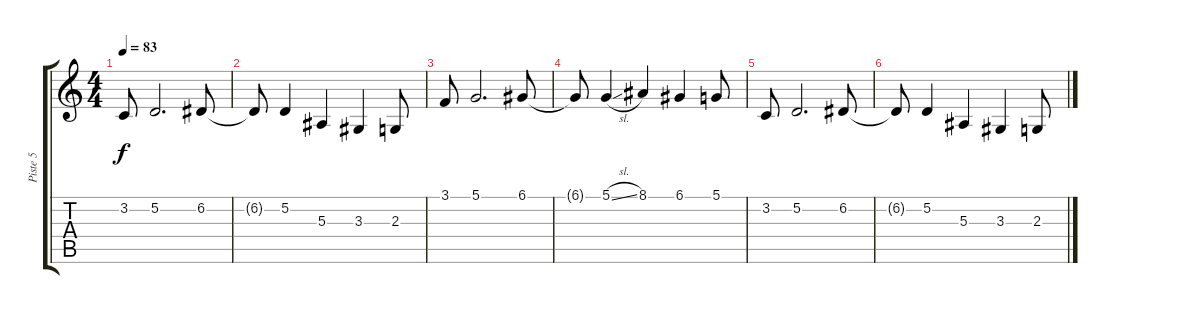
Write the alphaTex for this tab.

\track ("Piste 5" "Piste 5") {instrument cello}
\staff {score tabs}
\tuning (D4 A3 F3 C3 G2 D2) {hide}
\ts (4 4)
\tempo 83
\clef g2
\ks c
3.2.8{dy f} 5.2.2{d} 6.2.8 |
6.2{t}.8 5.2.4 5.3.4 3.3.4 2.3.8 |
3.1.8 5.1.2{d} 6.1.8 |
6.1{t}.8 5.1{sl}.4 8.1.4 6.1.4 5.1.8 |
3.2.8 5.2.2{d} 6.2.8 |
6.2{t}.8 5.2.4 5.3.4 3.3.4 2.3.8
